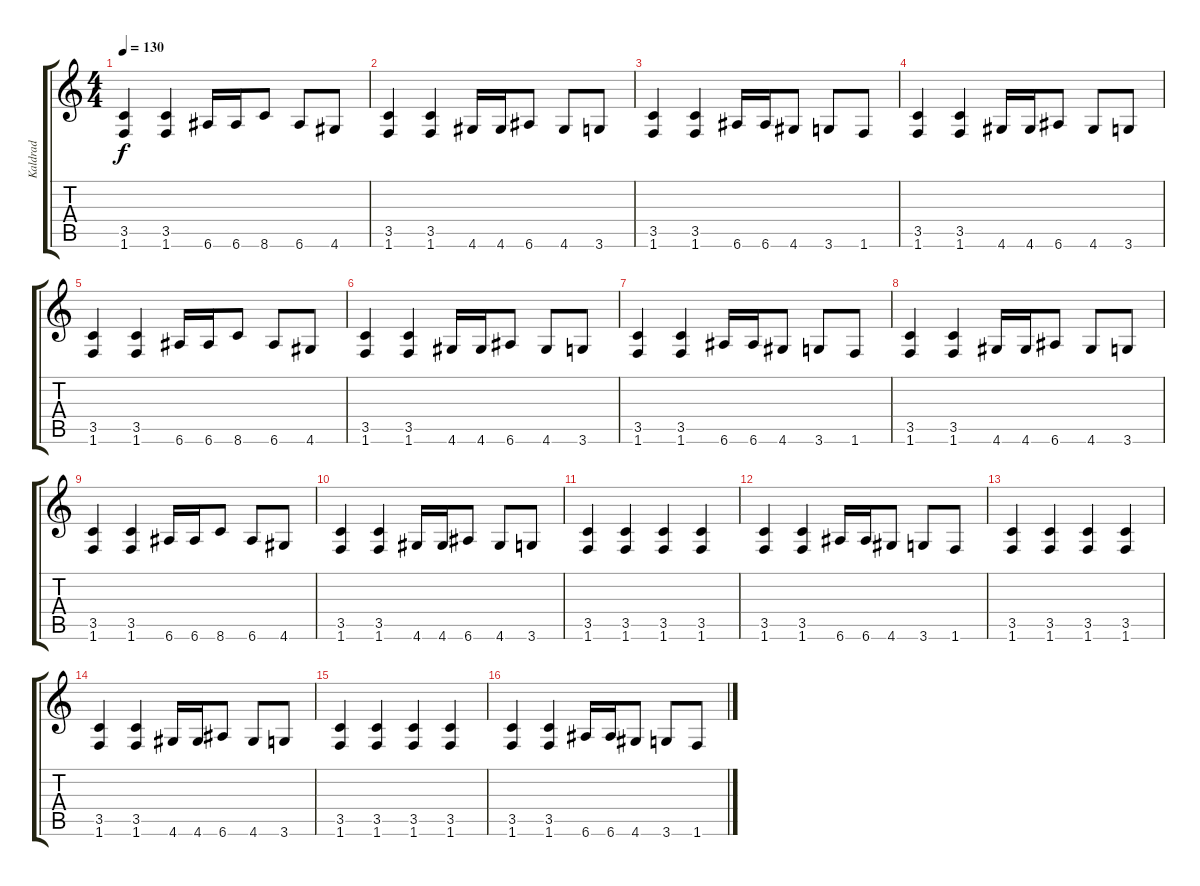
\track ("Kaldrad" "Kaldrad") {instrument distortionguitar}
\staff {score tabs}
\tuning (E4 B3 G3 D3 A2 E2) {hide}
\ts (4 4)
\tempo 130
\clef g2
\ks c
(3.5 1.6).4{dy f} (3.5 1.6).4 6.6.16 6.6.16 8.6.8 6.6.8 4.6.8 |
(3.5 1.6).4 (3.5 1.6).4 4.6.16 4.6.16 6.6.8 4.6.8 3.6.8 |
(3.5 1.6).4 (3.5 1.6).4 6.6.16 6.6.16 4.6.8 3.6.8 1.6.8 |
(3.5 1.6).4 (3.5 1.6).4 4.6.16 4.6.16 6.6.8 4.6.8 3.6.8 |
(3.5 1.6).4 (3.5 1.6).4 6.6.16 6.6.16 8.6.8 6.6.8 4.6.8 |
(3.5 1.6).4 (3.5 1.6).4 4.6.16 4.6.16 6.6.8 4.6.8 3.6.8 |
(3.5 1.6).4 (3.5 1.6).4 6.6.16 6.6.16 4.6.8 3.6.8 1.6.8 |
(3.5 1.6).4 (3.5 1.6).4 4.6.16 4.6.16 6.6.8 4.6.8 3.6.8 |
(3.5 1.6).4 (3.5 1.6).4 6.6.16 6.6.16 8.6.8 6.6.8 4.6.8 |
(3.5 1.6).4 (3.5 1.6).4 4.6.16 4.6.16 6.6.8 4.6.8 3.6.8 |
(3.5 1.6).4 (3.5 1.6).4 (3.5 1.6).4 (3.5 1.6).4 |
(3.5 1.6).4 (3.5 1.6).4 6.6.16 6.6.16 4.6.8 3.6.8 1.6.8 |
(3.5 1.6).4 (3.5 1.6).4 (3.5 1.6).4 (3.5 1.6).4 |
(3.5 1.6).4 (3.5 1.6).4 4.6.16 4.6.16 6.6.8 4.6.8 3.6.8 |
(3.5 1.6).4 (3.5 1.6).4 (3.5 1.6).4 (3.5 1.6).4 |
(3.5 1.6).4 (3.5 1.6).4 6.6.16 6.6.16 4.6.8 3.6.8 1.6.8
